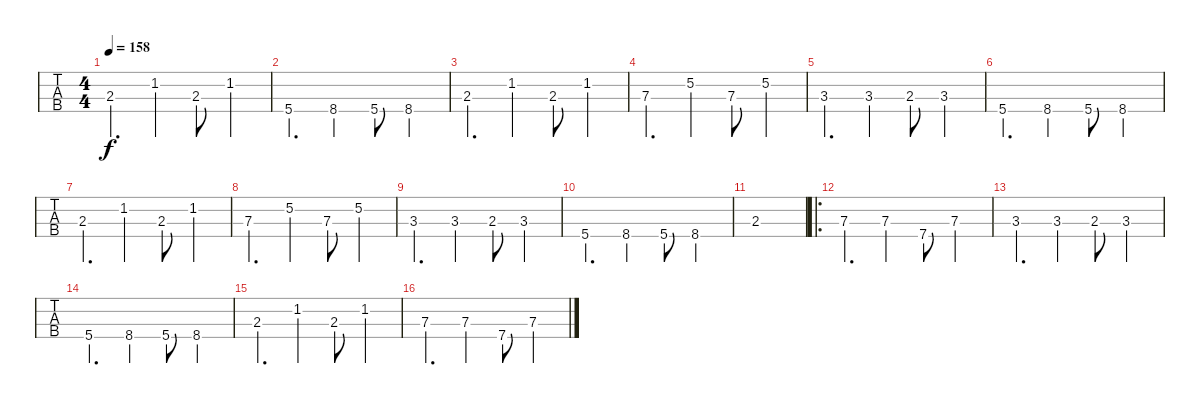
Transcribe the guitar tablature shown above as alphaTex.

\track ("   " "   ") {instrument electricbassfinger}
\staff {tabs}
\tuning (F2 C2 G1 D1) {hide}
\ts (4 4)
\tempo 158
\clef f4
\ks c
2.3.4{d dy f} 1.2.4 2.3.8 1.2.4 |
5.4.4{d} 8.4.4 5.4.8 8.4.4 |
2.3.4{d} 1.2.4 2.3.8 1.2.4 |
7.3.4{d} 5.2.4 7.3.8 5.2.4 |
3.3.4{d} 3.3.4 2.3.8 3.3.4 |
5.4.4{d} 8.4.4 5.4.8 8.4.4 |
2.3.4{d} 1.2.4 2.3.8 1.2.4 |
7.3.4{d} 5.2.4 7.3.8 5.2.4 |
3.3.4{d} 3.3.4 2.3.8 3.3.4 |
5.4.4{d} 8.4.4 5.4.8 8.4.4 |
2.3.1 |
\ro
7.3.4{d} 7.3.4 7.4.8 7.3.4 |
3.3.4{d} 3.3.4 2.3.8 3.3.4 |
5.4.4{d} 8.4.4 5.4.8 8.4.4 |
2.3.4{d} 1.2.4 2.3.8 1.2.4 |
7.3.4{d} 7.3.4 7.4.8 7.3.4
